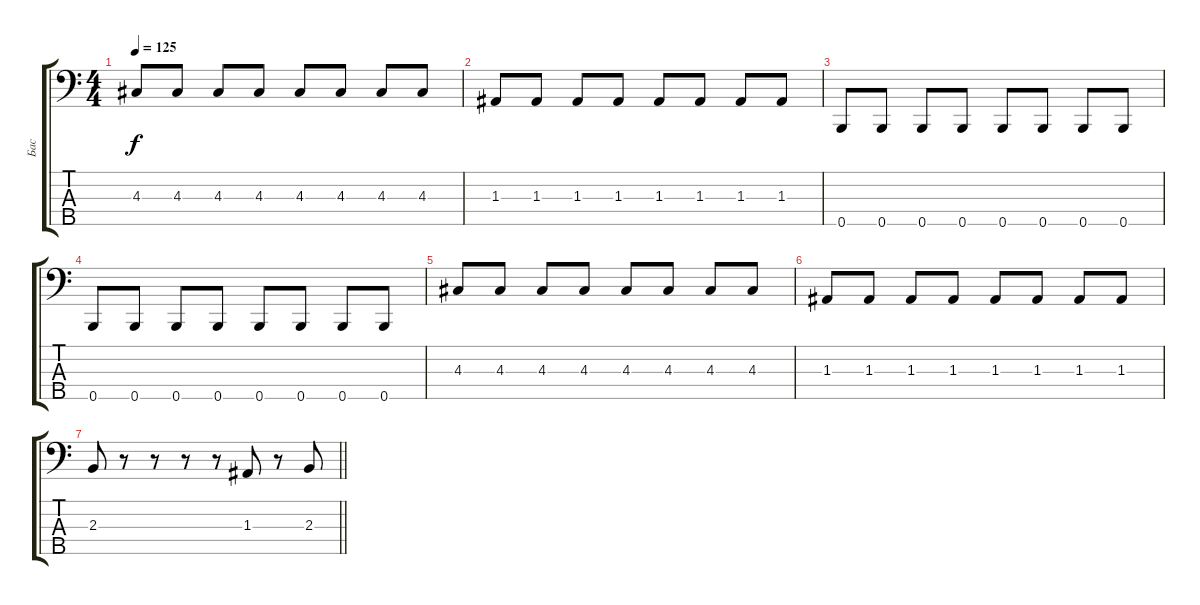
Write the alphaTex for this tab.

\track ("Бас" "Бас") {instrument electricbassfinger}
\staff {score tabs}
\tuning (G2 D2 A1 E1 B0) {hide}
\ts (4 4)
\tempo 125
\clef f4
\ks c
4.3.8{dy f} 4.3.8 4.3.8 4.3.8 4.3.8 4.3.8 4.3.8 4.3.8 |
1.3.8 1.3.8 1.3.8 1.3.8 1.3.8 1.3.8 1.3.8 1.3.8 |
0.5.8 0.5.8 0.5.8 0.5.8 0.5.8 0.5.8 0.5.8 0.5.8 |
0.5.8 0.5.8 0.5.8 0.5.8 0.5.8 0.5.8 0.5.8 0.5.8 |
4.3.8 4.3.8 4.3.8 4.3.8 4.3.8 4.3.8 4.3.8 4.3.8 |
1.3.8 1.3.8 1.3.8 1.3.8 1.3.8 1.3.8 1.3.8 1.3.8 |
\barLineRight lightlight
2.3.8 r.8 r.8 r.8 r.8 1.3.8 r.8 2.3.8
